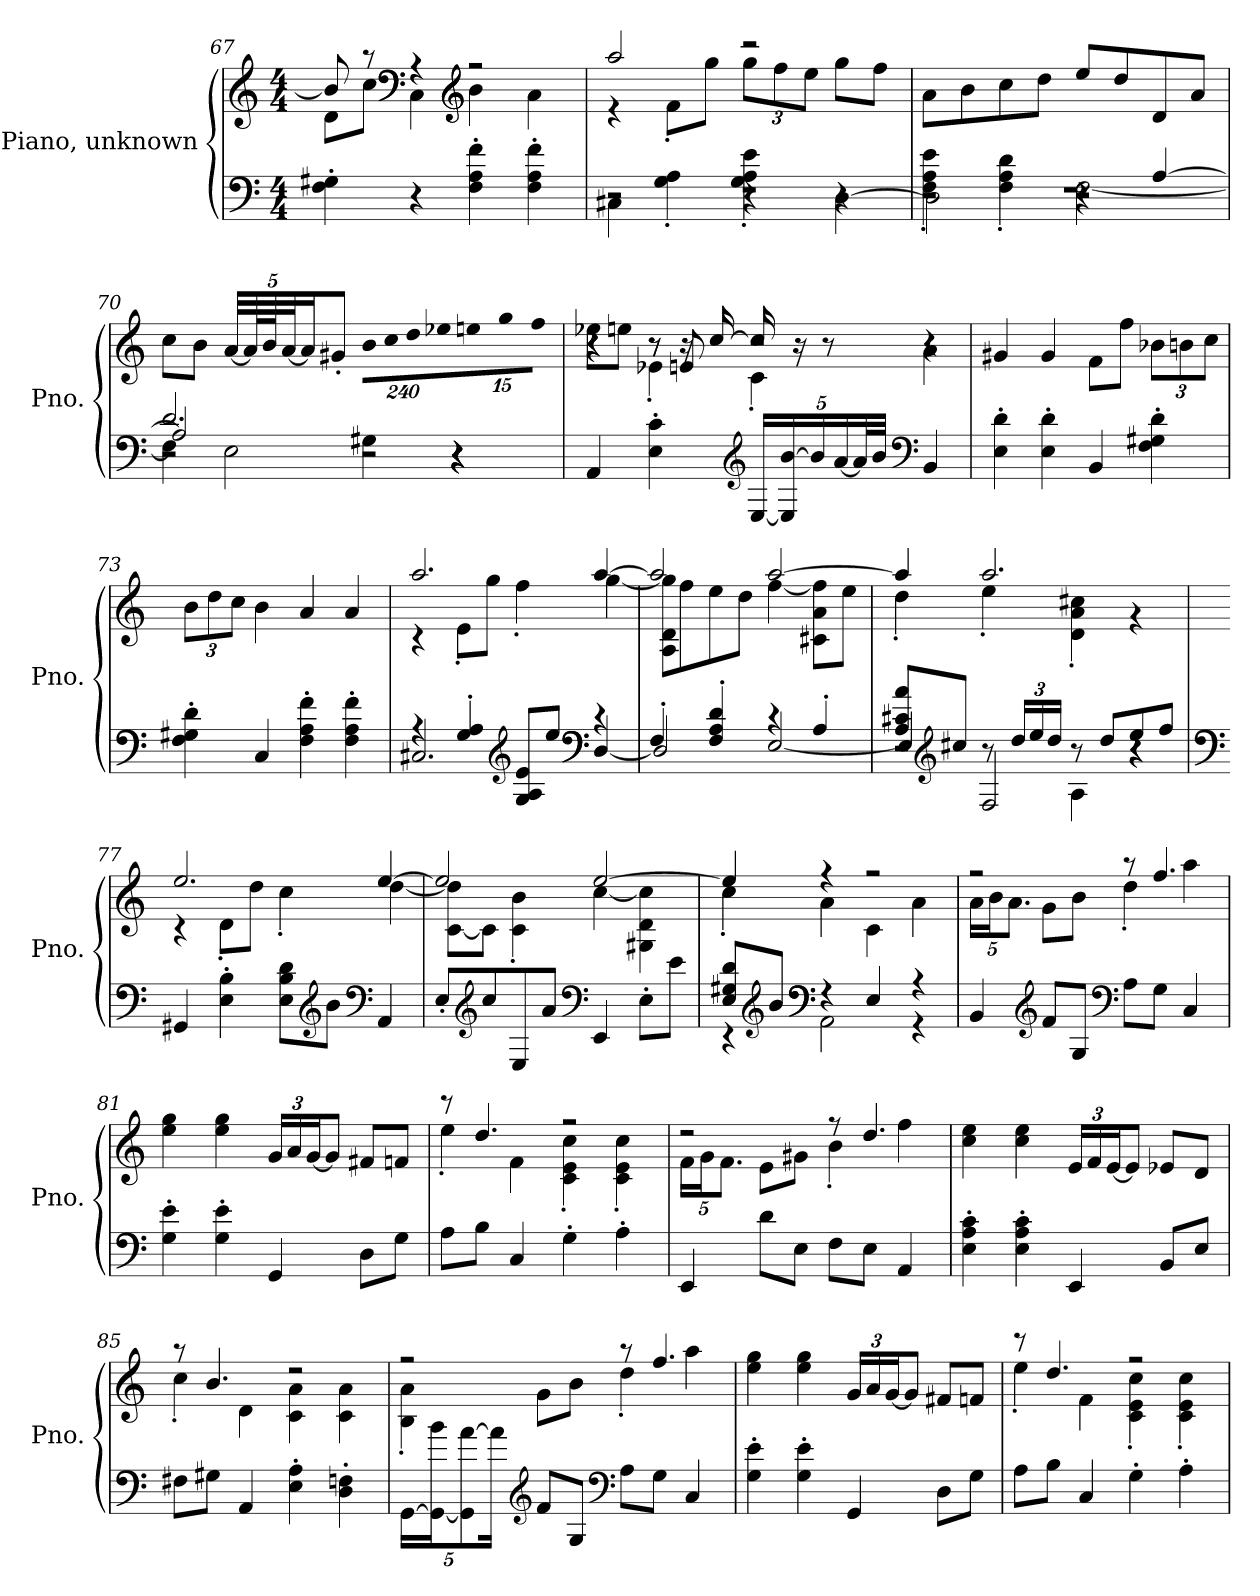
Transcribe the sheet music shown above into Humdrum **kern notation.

**kern	**kern
*part1	*part1
*staff2	*staff1
*I"Piano, unknown	*
*I'Pno.	*
*clefF4	*clefG2
*k[]	*k[]
*M4/4	*M4/4
=67	=67
*	*^
4F\' 4G#X\'	8b/]	8d\L
.	8r	8cc\J
*	*clefF4	*
4r	4r	4C\
*	*clefG2	*
4F\' 4A\' 4f\'	2r	4b\
4F\' 4A\' 4f\'	.	4a\
=68	=68	=68
*^	*	*
*	*^	*	*
1r	4C#X\	2r	2aa/	4r
.	4G\' 4A\'	.	.	8f'\L
.	.	.	.	8gg\J
*	*	*	*	*Xbrackettup
.	4G\' 4A\' 4e\'	4r	2r	12gg\L
.	.	.	.	12ff\
.	.	.	.	12ee\J
.	4r	[4D\	.	8gg\L
.	.	.	.	8ff\J
*	*	*	*v	*v
!!LO:PB:g=z
=69	=69	=69	=69
*	*	*^	*
1r	4F\' 4A\' 4e\'	2r	2D\]	8a\L
.	.	.	.	8b\
.	4F\' 4A\' 4d\'	.	.	8cc\
.	.	.	.	8dd\J
.	2r	4r	[2F\	8ee/L
.	.	.	.	8dd/
.	.	[4A/	.	8d/
.	.	.	.	8a/J
=70	=70	=70	=70	=70
2.d/	2r	2A/]	4F\]	8cc\L
.	.	.	.	8b\J
.	.	.	2E\	[40a/LLL
.	.	.	.	80a/L]
.	.	.	.	80b/J
.	.	.	.	[40a/J
.	.	.	.	20a/J]
.	.	.	.	8g#X'/J
!	!	!	!	!LO:N:vis=16
.	4G#X\	2r	.	1920%137b\LL
!	!	!	!	!LO:N:vis=16
.	.	.	.	1920%137cc\
!	!	!	!	!LO:N:vis=16
.	.	.	.	1920%137dd\
!	!	!	!	!LO:N:vis=16
.	.	.	.	1920%137ee-X\
4r	4r	.	4r	.
.	.	.	.	1920ryy
!	!	!	!	!LO:N:vis=16
.	.	.	.	1920%137een\
!	!	!	!	!LO:N:vis=16
.	.	.	.	1920%137gg\
!	!	!	!	!LO:N:vis=16
.	.	.	.	1920%137ff\JJ
*v	*v	*v	*v	*
=71	=71
*	*^
*	*	*^
4AA/	4r	8ee-X\L	4r
.	.	8een\J	.
4E\' 4c\'	8r	4e-X'\	8r
.	16r	.	8en/
.	[16cc/	.	.
*clefG2	*	*	*
*Xbrackettup	*	*	*
[20E/LL	16cc/]	4c'\	2r
20E/] [20b/	.	.	.
.	16r	.	.
20b/]	.	.	.
.	8r	.	.
[20a/	.	.	.
40a/L]	.	.	.
40b/JJJ	.	.	.
*clefF4	*	*	*
4BB/	4r	4a\	.
*	*v	*v	*v
!!LO:LB:g=z
=72	=72
4E\' 4d\'	4g#X/
4E\' 4d\'	4g#/
4BB/	8f\L
.	8ff\J
4F\' 4G#X\' 4d\'	12b-X\L
.	12bn\
.	12cc\J
=73	=73
4F\' 4G#X\' 4d\'	12b\L
.	12dd\
.	12cc\J
4C/	4b\
4F\' 4A\' 4f\'	4a/
4F\' 4A\' 4f\'	4a/
=74	=74
*^	*^
4r	2.C#X/	2.aa/	4r
4G/' 4A/'	.	.	8e'\L
.	.	.	8gg\J
*clefG2	*	*	*
8G/ 8A/ 8e/L	.	.	4ff'\
8ee/J	.	.	.
*clefF4	*	*	*
4r	[4D/	[4aa/	[4gg\
=75	=75	=75	=75
4F'/	2D/]	2aa/]	8A\ 8d\ 8gg\]L
.	.	.	8ff\
4F/' 4A/' 4d/'	.	.	8ee\
.	.	.	8dd\J
4r	[2E/	[2aa/	[4ff\
4A'/	.	.	8c#X\ 8a\ 8ff\]L
.	.	.	8ee\J
!!LO:LB:g=z	!!
=76	=76	=76	=76
*	*^	*	*
8A/ 8c#X/ 8a/L	2r	4E/]	4aa/]	4dd'\
*clefG2	*	*	*	*
8cc#X/J	.	.	.	.
8r	.	2F/	2.aa/	4ee'\
24dd/LL	.	.	.	.
24ee/	.	.	.	.
24dd/JJ	.	.	.	.
8r	4A\	.	.	4d\' 4a\' 4cc#X\'
8dd/L	.	.	.	.
8ee/	4r	4r	.	4r
8ff/J	.	.	.	.
*v	*v	*v	*	*
=77	=77	=77
*clefF4	*	*
4GG#X/	2.ee/	4r
4E\' 4B\'	.	8d'\L
.	.	8dd\J
8E\ 8B\ 8d\L	.	4cc'\
*clefG2	*	*
8b\J	.	.
*clefF4	*	*
4AA/	[4ee/	[4dd\
=78	=78	=78
8E'/L	2ee/]	[8c\ 8dd\]L
*clefG2	*	*
8cc/	.	8c\J]
8E/	.	4c\' 4b\'
8a/J	.	.
*clefF4	*	*
4EE/	[2ee/	[4cc\
8E'\L	.	4G#X\ 4d\ 4cc\]
8e\J	.	.
!!LO:LB:g=z	!!
=79	=79	=79
*^	*	*
8E/ 8G#X/ 8d/L	4r	4ee/]	4cc'\
*clefG2	*	*	*
8b/J	.	.	.
*clefF4	*	*	*
4r	2AA\	4r	4a\
4E/	.	2r	4c\
4r	4r	.	4a\
*v	*v	*	*
=80	=80	=80
4BB/	2r	20a\LL
.	.	20b\J
.	.	10.a\J
*clefG2	*	*
8f/L	.	8g\L
8G/J	.	8b\J
*clefF4	*	*
8A\L	8r	4dd'\
8G\J	4.ff/	.
4C/	.	4aa\
*	*v	*v
=81	=81
4G\' 4e\'	4ee\ 4gg\
4G\' 4e\'	4ee\ 4gg\
4GG/	24g/LL
.	24a/
.	[24g/J
.	8g/J]
8D\L	8f#X/L
8G\J	8fn/J
=82	=82
*	*^
8A\L	8r	4ee'\
8B\J	4.dd/	.
4C/	.	4f\
4G'\	2r	4c\' 4e\' 4cc\'
4A'\	.	4c\' 4e\' 4cc\'
!!LO:LB:g=z	!!
=83	=83	=83
4EE/	2r	20f\LL
.	.	20g\J
.	.	10.f\J
8d\L	.	8e\L
8E\J	.	8g#X\J
8F\L	8r	4b'\
8E\J	4.dd/	.
4AA/	.	4ff\
*	*v	*v
=84	=84
4E\' 4A\' 4c\'	4cc\ 4ee\
4E\' 4A\' 4c\'	4cc\ 4ee\
4EE/	24e/LL
.	24f/
.	[24e/J
.	8e/J]
8BB/L	8e-X/L
8E/J	8d/J
=85	=85
*	*^
8F#X\L	8r	4cc'\
8G#X\J	4.b/	.
4AA/	.	4d\
4E\' 4A\'	2r	4c\ 4a\
4D\' 4Fn\'	.	4c\ 4a\
=86	=86	=86
[20GG\LL	2r	4B\' 4a\'
20GG\_ 20b\J	.	.
10GG\] [10a\	.	.
20a\Jk]	.	.
*clefG2	*	*
8f/L	.	8g\L
8G/J	.	8b\J
*clefF4	*	*
8A\L	8r	4dd'\
8G\J	4.ff/	.
4C/	.	4aa\
*	*v	*v
!!LO:LB:g=z
=87	=87
4G\' 4e\'	4ee\ 4gg\
4G\' 4e\'	4ee\ 4gg\
4GG/	24g/LL
.	24a/
.	[24g/J
.	8g/J]
8D\L	8f#X/L
8G\J	8fn/J
=88	=88
*	*^
8A\L	8r	4ee'\
8B\J	4.dd/	.
4C/	.	4f\
4G'\	2r	4c\' 4e\' 4cc\'
4A'\	.	4c\' 4e\' 4cc\'
*	*v	*v
=	=
*-	*-
